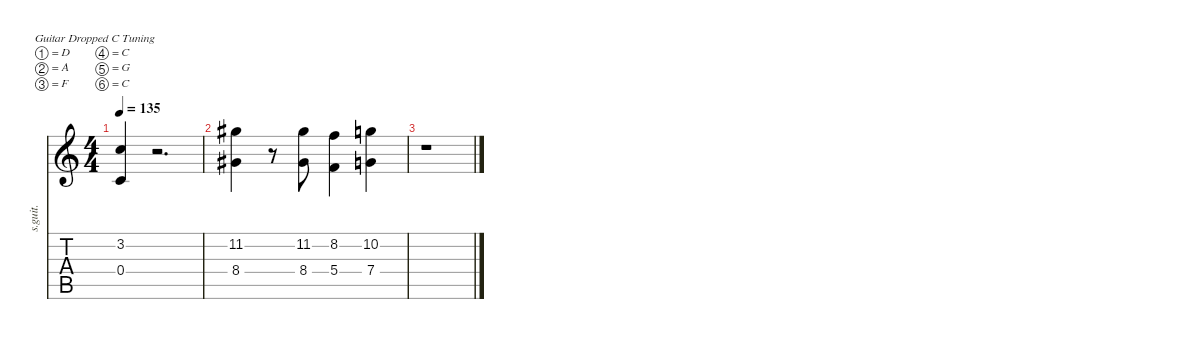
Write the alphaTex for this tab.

\defaultSystemsLayout 4
\hideDynamics
\bracketExtendMode nobrackets
\track ("Korey Cooper" "s.guit.") {instrument stringensemble1}
\staff {score tabs}
\tuning (D4 A3 F3 C3 G2 C2)
\displaytranspose 12
\ts (4 4)
\tempo 135
\clef g2
\ks c
(3.2 0.4).4{lyrics (0 "") lyrics (1 "") lyrics (2 "") lyrics (3 "") lyrics (4 "") dy f} r.2{d} |
(11.2{acc #} 8.4{acc #}).4{lyrics (0 "") lyrics (1 "") lyrics (2 "") lyrics (3 "") lyrics (4 "")} r.8 (11.2{acc #} 8.4{acc #}).8{lyrics (0 "") lyrics (1 "") lyrics (2 "") lyrics (3 "") lyrics (4 "")} (8.2 5.4).4{lyrics (0 "") lyrics (1 "") lyrics (2 "") lyrics (3 "") lyrics (4 "")} (10.2 7.4).4{lyrics (0 "") lyrics (1 "") lyrics (2 "") lyrics (3 "") lyrics (4 "")} |
r.1
